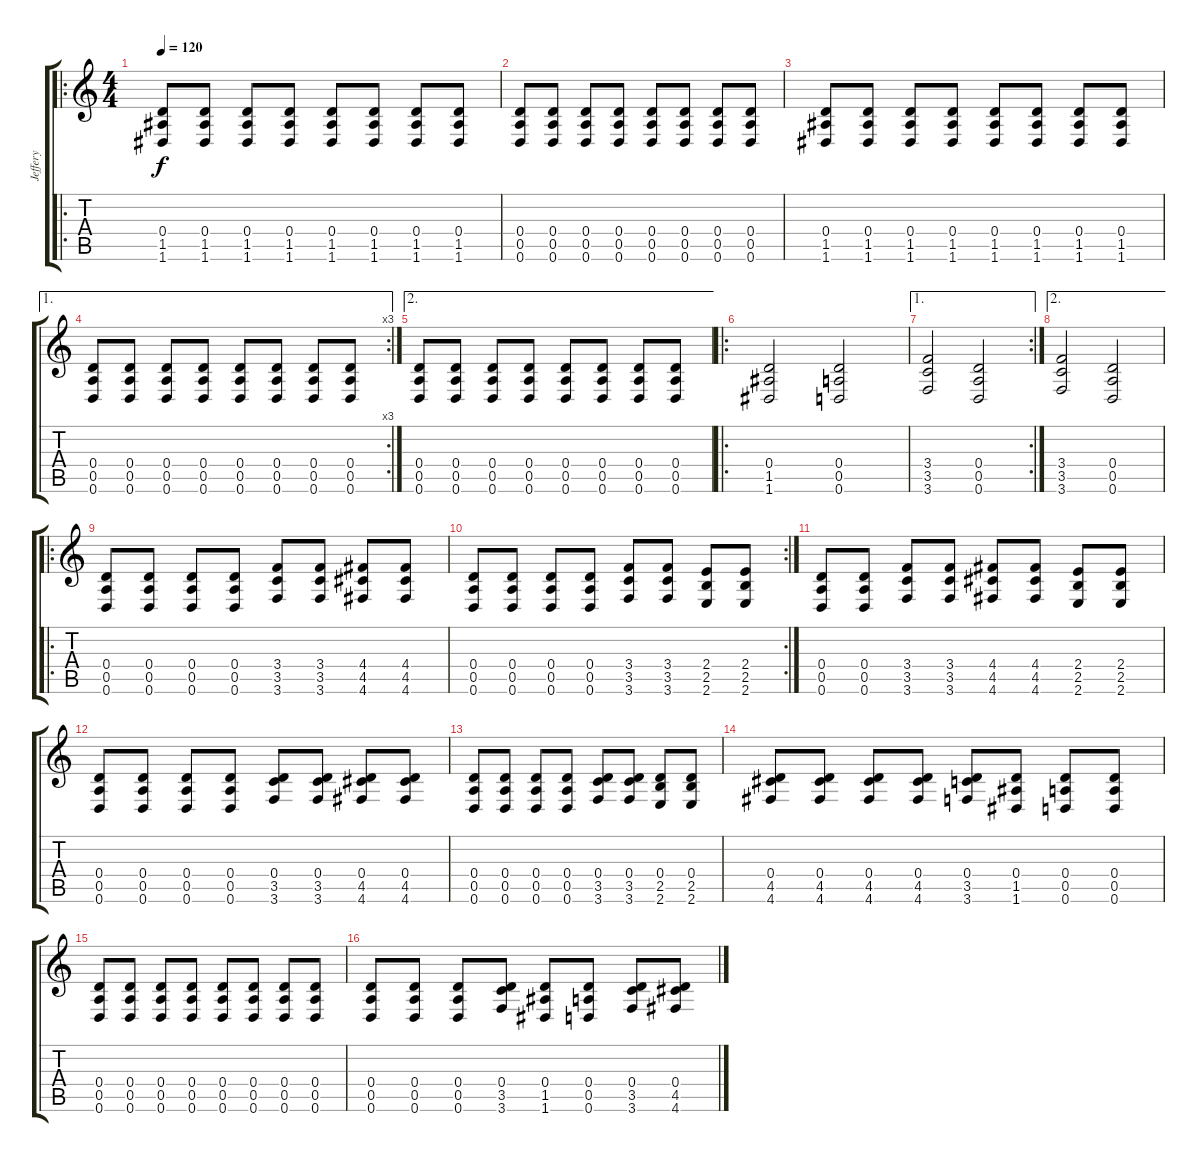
\track ("Jeffery" "Jeffery") {instrument distortionguitar}
\staff {score tabs}
\tuning (E4 B3 G3 D3 A2 D2) {hide}
\ro
\ts (4 4)
\tempo 120
\clef g2
\ks c
(0.4 1.5 1.6).8{dy f instrument distortionguitar} (0.4 1.5 1.6).8 (0.4 1.5 1.6).8 (0.4 1.5 1.6).8 (0.4 1.5 1.6).8 (0.4 1.5 1.6).8 (0.4 1.5 1.6).8 (0.4 1.5 1.6).8 |
(0.4 0.5 0.6).8 (0.4 0.5 0.6).8 (0.4 0.5 0.6).8 (0.4 0.5 0.6).8 (0.4 0.5 0.6).8 (0.4 0.5 0.6).8 (0.4 0.5 0.6).8 (0.4 0.5 0.6).8 |
(0.4 1.5 1.6).8 (0.4 1.5 1.6).8 (0.4 1.5 1.6).8 (0.4 1.5 1.6).8 (0.4 1.5 1.6).8 (0.4 1.5 1.6).8 (0.4 1.5 1.6).8 (0.4 1.5 1.6).8 |
\ae 1
\rc 3
(0.4 0.5 0.6).8 (0.4 0.5 0.6).8 (0.4 0.5 0.6).8 (0.4 0.5 0.6).8 (0.4 0.5 0.6).8 (0.4 0.5 0.6).8 (0.4 0.5 0.6).8 (0.4 0.5 0.6).8 |
\ae 2
(0.4 0.5 0.6).8 (0.4 0.5 0.6).8 (0.4 0.5 0.6).8 (0.4 0.5 0.6).8 (0.4 0.5 0.6).8 (0.4 0.5 0.6).8 (0.4 0.5 0.6).8 (0.4 0.5 0.6).8 |
\ro
(0.4 1.5 1.6).2 (0.4 0.5 0.6).2 |
\ae 1
\rc 2
(3.4 3.5 3.6).2 (0.4 0.5 0.6).2 |
\ae 2
(3.4 3.5 3.6).2 (0.4 0.5 0.6).2 |
\ro
(0.4 0.5 0.6).8 (0.4 0.5 0.6).8 (0.4 0.5 0.6).8 (0.4 0.5 0.6).8 (3.4 3.5 3.6).8 (3.4 3.5 3.6).8 (4.4 4.5 4.6).8 (4.4 4.5 4.6).8 |
\rc 2
(0.4 0.5 0.6).8 (0.4 0.5 0.6).8 (0.4 0.5 0.6).8 (0.4 0.5 0.6).8 (3.4 3.5 3.6).8 (3.4 3.5 3.6).8 (2.4 2.5 2.6).8 (2.4 2.5 2.6).8 |
(0.4 0.5 0.6).8 (0.4 0.5 0.6).8 (3.4 3.5 3.6).8 (3.4 3.5 3.6).8 (4.4 4.5 4.6).8 (4.4 4.5 4.6).8 (2.4 2.5 2.6).8 (2.4 2.5 2.6).8 |
(0.4 0.5 0.6).8 (0.4 0.5 0.6).8 (0.4 0.5 0.6).8 (0.4 0.5 0.6).8 (0.4 3.5 3.6).8 (0.4 3.5 3.6).8 (0.4 4.5 4.6).8 (0.4 4.5 4.6).8 |
(0.4 0.5 0.6).8 (0.4 0.5 0.6).8 (0.4 0.5 0.6).8 (0.4 0.5 0.6).8 (0.4 3.5 3.6).8 (0.4 3.5 3.6).8 (0.4 2.5 2.6).8 (0.4 2.5 2.6).8 |
(0.4 4.5 4.6).8 (0.4 4.5 4.6).8 (0.4 4.5 4.6).8 (0.4 4.5 4.6).8 (0.4 3.5 3.6).8 (0.4 1.5 1.6).8 (0.4 0.5 0.6).8 (0.4 0.5 0.6).8 |
(0.4 0.5 0.6).8 (0.4 0.5 0.6).8 (0.4 0.5 0.6).8 (0.4 0.5 0.6).8 (0.4 0.5 0.6).8 (0.4 0.5 0.6).8 (0.4 0.5 0.6).8 (0.4 0.5 0.6).8 |
(0.4 0.5 0.6).8 (0.4 0.5 0.6).8 (0.4 0.5 0.6).8 (0.4 3.5 3.6).8 (0.4 1.5 1.6).8 (0.4 0.5 0.6).8 (0.4 3.5 3.6).8 (0.4 4.5 4.6).8
